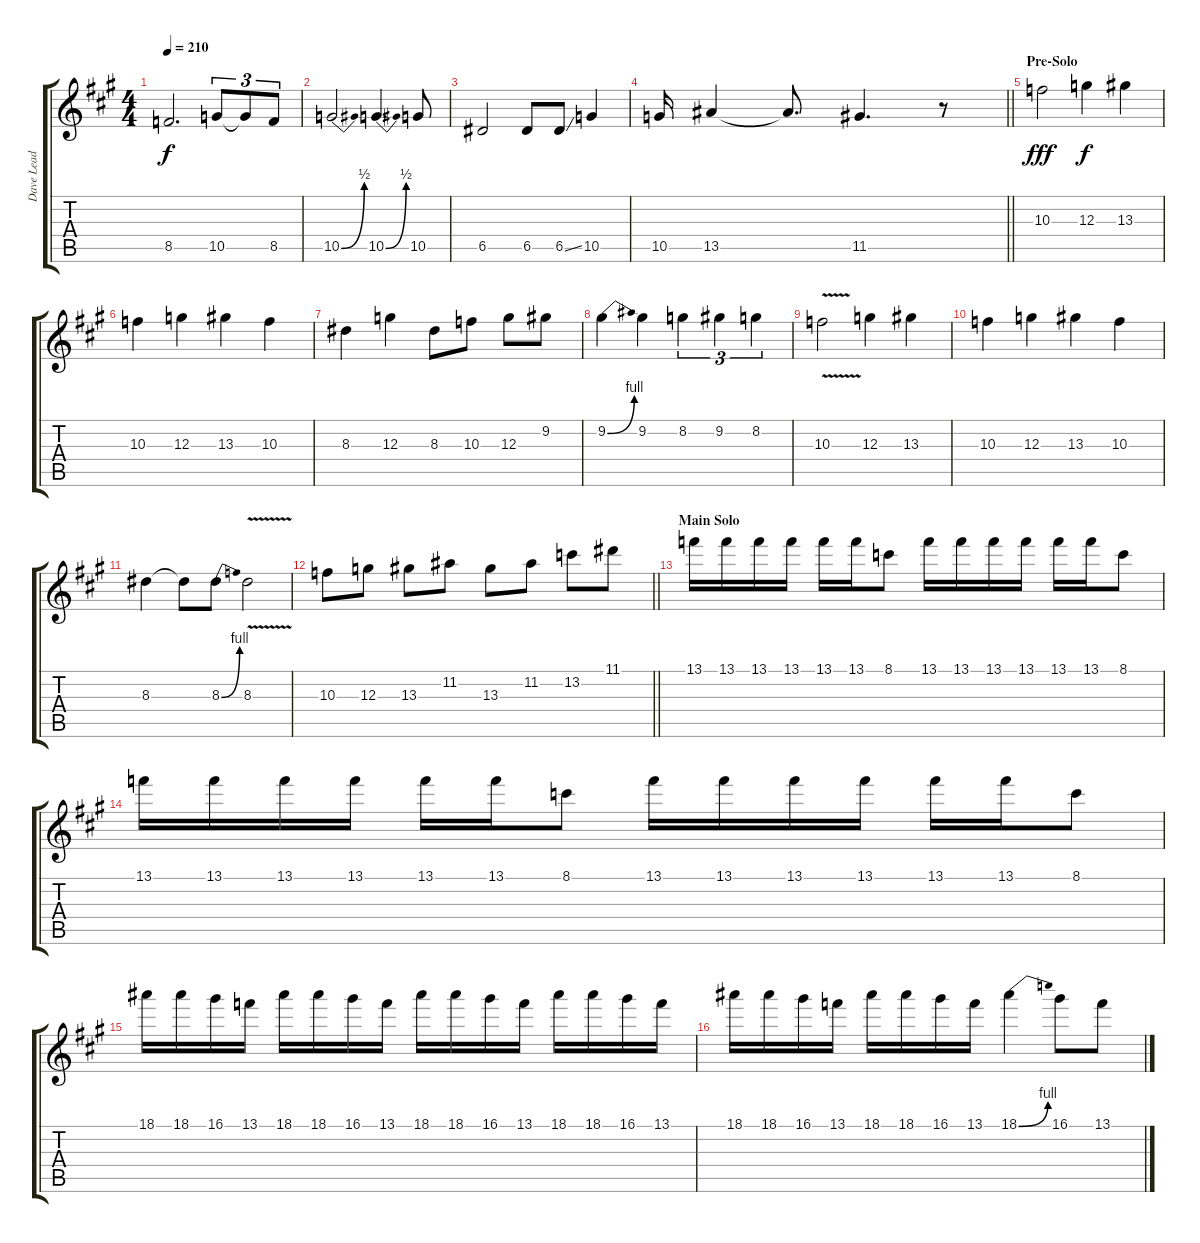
\track ("Dave Lead" "Dave Lead") {instrument distortionguitar}
\staff {score tabs}
\tuning (E4 B3 G3 D3 A2 E2) {hide}
\ts (4 4)
\tempo 210
\clef g2
\ks a
8.5.2{d dy f} 10.5.8{tu (3 2)} 10.5{t}.8{tu (3 2)} 8.5.8{tu (3 2)} |
10.5{be (bend 0 0 60 2)}.2 10.5{be (bend 0 0 60 2)}.4{d} 10.5.8 |
6.5.2 6.5.8 6.5{ss}.8 10.5.4 |
\barLineRight lightlight
10.5.16 13.5.4 13.5{t}.8{d} 11.5.4{d} r.8 |
\section ("" "Pre-Solo")
10.3.2{dy fff} 12.3.4{dy f} 13.3.4 |
10.3.4 12.3.4 13.3.4 10.3.4 |
8.3.4 12.3.4 8.3.8 10.3.8 12.3.8 9.2.8 |
9.2{be (bend 0 0 60 4)}.4 9.2.4 8.2.4{tu (3 2)} 9.2.4{tu (3 2)} 8.2.4{tu (3 2)} |
10.3{v}.2 12.3.4 13.3.4 |
10.3.4 12.3.4 13.3.4 10.3.4 |
8.3.4 8.3{t}.8 8.3{be (bend 0 0 60 4)}.8 8.3{v}.2 |
\barLineRight lightlight
10.3.8 12.3.8 13.3.8 11.2.8 13.3.8 11.2.8 13.2.8 11.1.8 |
\section ("" "Main Solo")
13.1.16 13.1.16 13.1.16 13.1.16 13.1.16 13.1.16 8.1.8 13.1.16 13.1.16 13.1.16 13.1.16 13.1.16 13.1.16 8.1.8 |
13.1.16 13.1.16 13.1.16 13.1.16 13.1.16 13.1.16 8.1.8 13.1.16 13.1.16 13.1.16 13.1.16 13.1.16 13.1.16 8.1.8 |
18.1.16 18.1.16 16.1.16 13.1.16 18.1.16 18.1.16 16.1.16 13.1.16 18.1.16 18.1.16 16.1.16 13.1.16 18.1.16 18.1.16 16.1.16 13.1.16 |
18.1.16 18.1.16 16.1.16 13.1.16 18.1.16 18.1.16 16.1.16 13.1.16 18.1{be (bend 0 0 60 4)}.4 16.1.8 13.1.8
